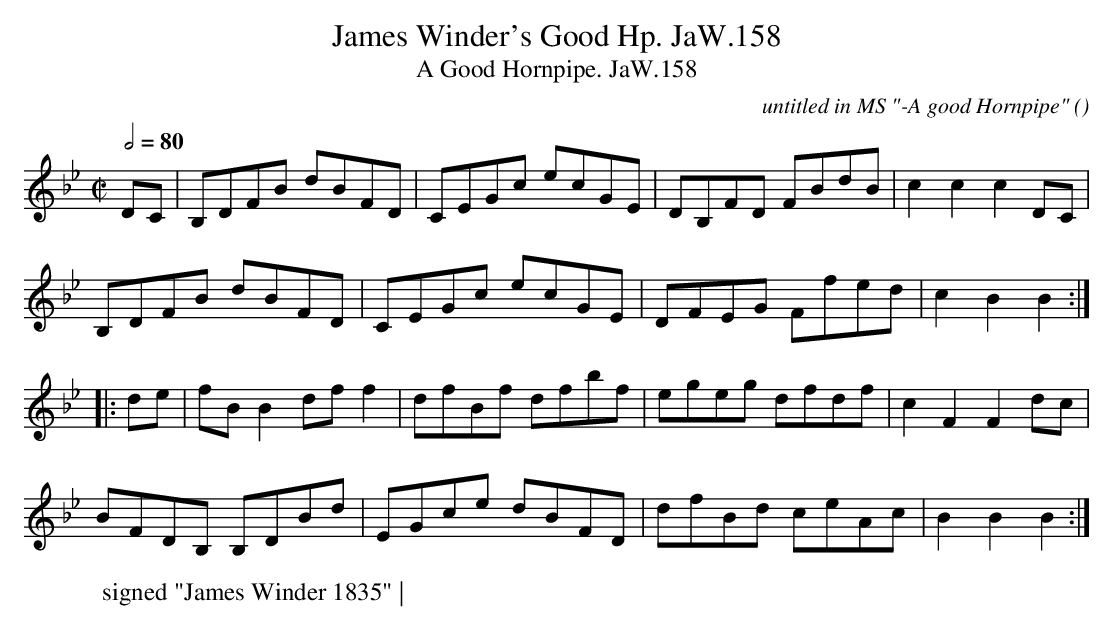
X:1
T:James Winder's Good Hp. JaW.158
T:Good Hornpipe. JaW.158, A
M:C|
L:1/8
Q:1/2=80
C:untitled in MS "-A good Hornpipe"
O:
K:Bb
DC|B,DFB dBFD|CEGc ecGE|DB,FD FBdB|c2c2c2DC|
B,DFB dBFD|CEGc ecGE|DFEG Ffed|c2B2B2:|
|:de|fBB2dff2|dfBf dfbf|egeg dfdf|c2F2F2dc|
BFDB, B,DBd|EGce dBFD|dfBd ceAc|B2B2B2:|
W:signed "James Winder 1835" |
